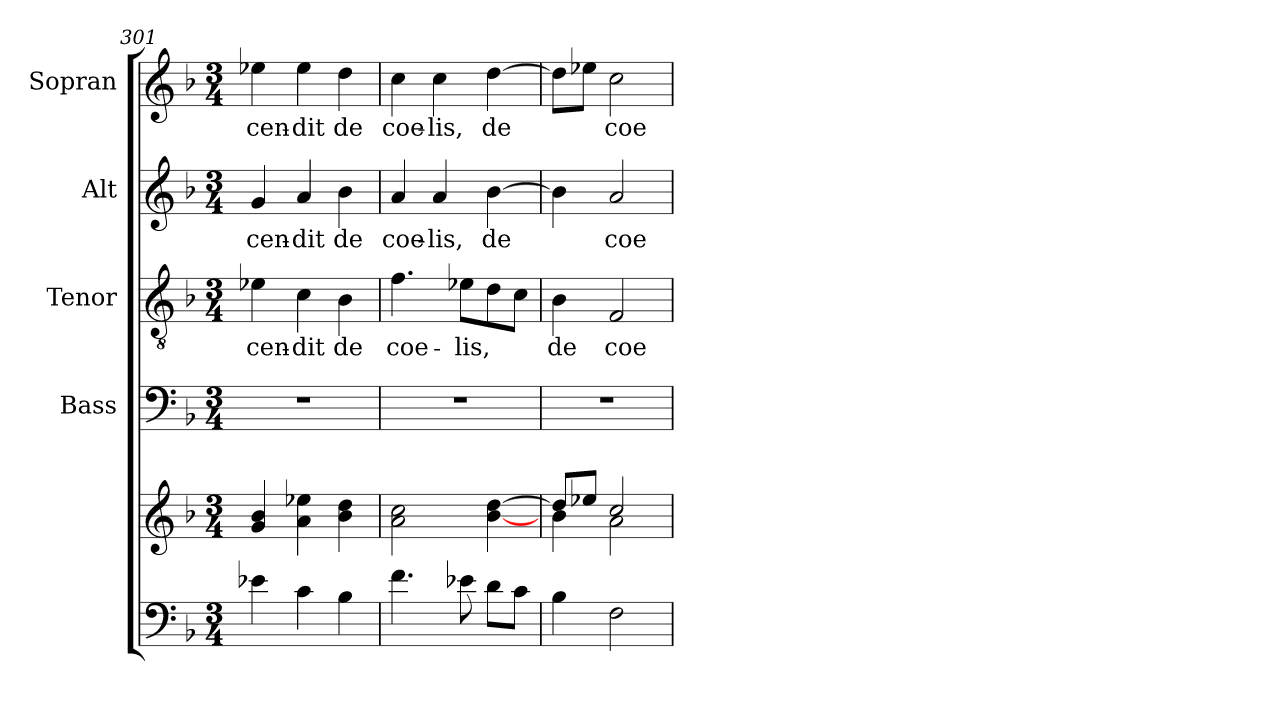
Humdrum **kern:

**kern	**kern	**kern	**kern	**text	**kern	**text	**kern	**text
*part5	*part5	*part4	*part3	*part3	*part2	*part2	*part1	*part1
*staff6	*staff5	*staff4	*staff3	*staff3	*staff2	*staff2	*staff1	*staff1
*	*	*I"Bass	*I"Tenor	*	*I"Alt	*	*I"Sopran	*
*	*	*I'B.	*I'T.	*	*I'A.	*	*I'S.	*
*clefF4	*clefG2	*clefF4	*clefGv2	*	*clefG2	*	*clefG2	*
*k[b-]	*k[b-]	*k[b-]	*k[b-]	*	*k[b-]	*	*k[b-]	*
*F:	*F:	*F:	*F:	*	*F:	*	*F:	*
*M3/4	*M3/4	*M3/4	*M3/4	*	*M3/4	*	*M3/4	*
=301	=301	=301	=301	=301	=301	=301	=301	=301
!	!	!	!	!LO:LY:b	!	!LO:LY:b	!	!LO:LY:b
4e-X\	4g/ 4b-/	2.r	4e-X\	-cen-	4g/	-cen-	4ee-X\	-cen-
!	!	!	!	!LO:LY:b	!	!LO:LY:b	!	!LO:LY:b
4c\	4a\ 4ee-X\	.	4c\	-dit	4a/	-dit	4ee-\	-dit
!	!	!	!	!LO:LY:b	!	!LO:LY:b	!	!LO:LY:b
4B-\	4b-\ 4dd\	.	4B-\	de	4b-\	de	4dd\	de
=302	=302	=302	=302	=302	=302	=302	=302	=302
!	!	!	!	!LO:LY:b	!	!LO:LY:b	!	!LO:LY:b
4.f\	2a\ 2cc\	2.r	4.f\	coe-	4a/	coe-	4cc\	coe-
!	!	!	!	!	!	!LO:LY:b	!	!LO:LY:b
.	.	.	.	.	4a/	-lis,	4cc\	-lis,
!	!	!	!	!LO:LY:b	!	!	!	!
8e-X\	.	.	8e-X\L	-lis,	.	.	.	.
!	!	!	!	!	!	!LO:LY:b	!	!LO:LY:b
8d\L	[4b-\ [4dd\	.	8d\	.	[4b-\	de	[4dd\	de
8c\J	.	.	8c\J	.	.	.	.	.
!!LO:LB:g=z
=303	=303	=303	=303	=303	=303	=303	=303	=303
*	*^	*	*	*	*	*	*	*
!	!	!	!	!	!LO:LY:b	!	!	!	!
4B-\	8dd/L]	4b-\	2.r	4B-\	de	4b-\]	.	8dd\L]	.
.	8ee-X/J	.	.	.	.	.	.	8ee-X\J	.
!	!	!	!	!	!LO:LY:b	!	!LO:LY:b	!	!LO:LY:b
2F\	2cc/	2a\	.	2F/	coe-	2a/	coe-	2cc\	coe-
*	*v	*v	*	*	*	*	*	*	*
=	=	=	=	=	=	=	=	=
*-	*-	*-	*-	*-	*-	*-	*-	*-
